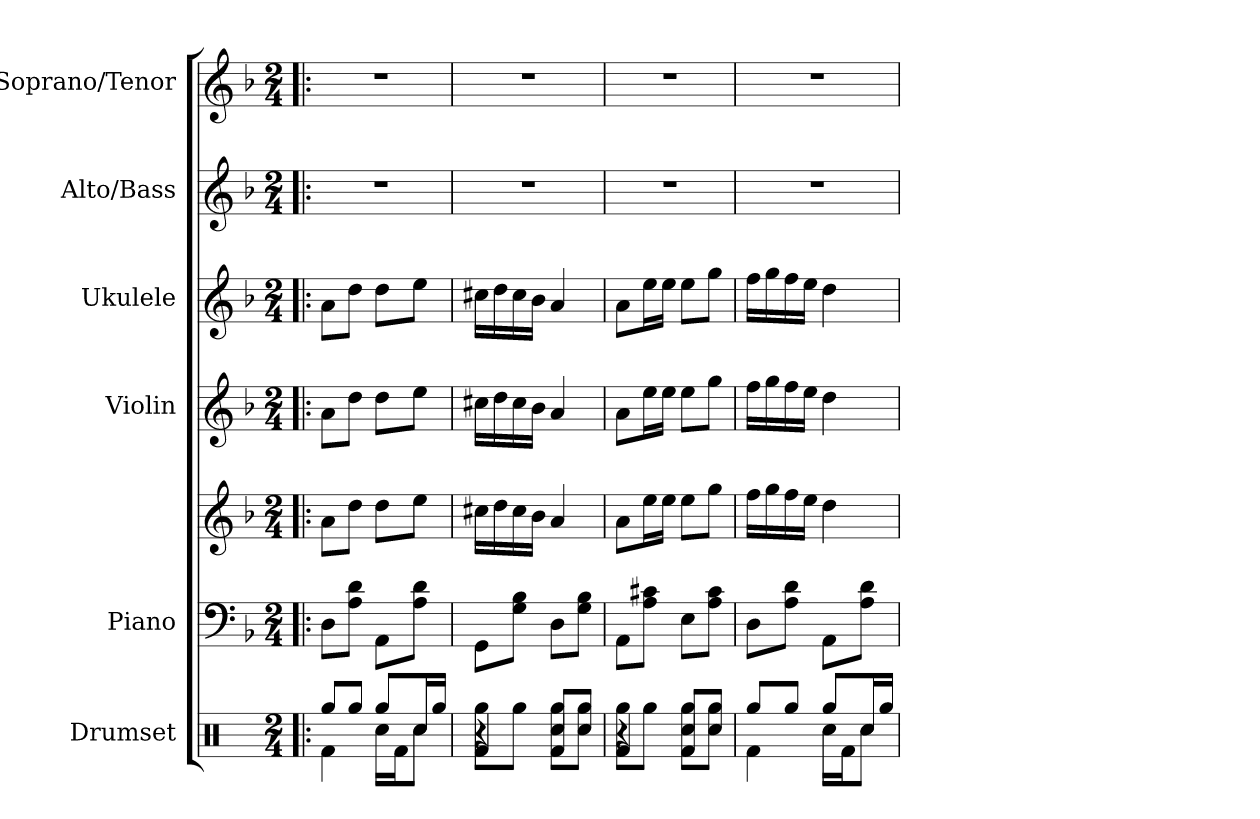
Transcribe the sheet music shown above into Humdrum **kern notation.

**kern	**kern	**kern	**kern	**kern	**kern	**kern
*part6	*part5	*part5	*part4	*part3	*part2	*part1
*staff7	*staff6	*staff5	*staff4	*staff3	*staff2	*staff1
*I"Drumset	*I"Piano	*	*I"Violin	*I"Ukulele	*I"Alto/Bass	*I"Soprano/Tenor
*I'D. Set	*I'Pno	*	*I'Vln.	*I'Uk.	*I'A/B	*I'S/T
*clefX	*clefF4	*clefG2	*clefG2	*clefG2	*clefG2	*clefG2
*k[]	*k[b-]	*k[b-]	*k[b-]	*k[b-]	*k[b-]	*k[b-]
*M2/4	*M2/4	*M2/4	*M2/4	*M2/4	*M2/4	*M2/4
*MM100	*MM100	*MM100	*MM100	*MM100	*MM100	*MM100
=1!|:	=1!|:	=1!|:	=1!|:	=1!|:	=1!|:	=1!|:
*^	*	*	*	*	*	*
8Rgg/L	4Rf\	8D\L	8a\L	8a\L	8a\L	2r	2r
8Rgg/J	.	8A\ 8d\J	8dd\J	8dd\J	8dd\J	.	.
8Rgg/L	16Rcc\LL	8AA\L	8dd\L	8dd\L	8dd\L	.	.
.	16Rf\J	.	.	.	.	.	.
16Rcc/L	8Rcc\J	8A\ 8d\J	8ee\J	8ee\J	8ee\J	.	.
16Rgg/JJ	.	.	.	.	.	.	.
=2	=2	=2	=2	=2	=2	=2	=2
*	*^	*	*	*	*	*	*
4r	8Rgg\L	4Rf/	8GG\L	16cc#X\LL	16cc#X\LL	16cc#X\LL	2r	2r
.	.	.	.	16dd\	16dd\	16dd\	.	.
.	8Rgg\J	.	8G\ 8B-\J	16cc#\	16cc#\	16cc#\	.	.
.	.	.	.	16b-\JJ	16b-\JJ	16b-\JJ	.	.
4Rf/	8Rgg\L	8Rcc/L	8D\L	4a/	4a/	4a/	.	.
.	8Rgg\J	8Rcc/J	8G\ 8B-\J	.	.	.	.	.
=3	=3	=3	=3	=3	=3	=3	=3	=3
4r	8Rgg\L	4Rf/	8AA\L	8a\L	8a\L	8a\L	2r	2r
.	8Rgg\J	.	8A\ 8c#X\J	16ee\L	16ee\L	16ee\L	.	.
.	.	.	.	16ee\JJ	16ee\JJ	16ee\JJ	.	.
4Rf/	8Rgg\L	8Rcc/L	8E\L	8ee\L	8ee\L	8ee\L	.	.
.	8Rgg\J	8Rcc/J	8A\ 8c#\J	8gg\J	8gg\J	8gg\J	.	.
*	*v	*v	*	*	*	*	*	*
=4	=4	=4	=4	=4	=4	=4	=4
8Rgg/L	4Rf\	8D\L	16ff\LL	16ff\LL	16ff\LL	2r	2r
.	.	.	16gg\	16gg\	16gg\	.	.
8Rgg/J	.	8A\ 8d\J	16ff\	16ff\	16ff\	.	.
.	.	.	16ee\JJ	16ee\JJ	16ee\JJ	.	.
8Rgg/L	16Rcc\LL	8AA\L	4dd\	4dd\	4dd\	.	.
.	16Rf\J	.	.	.	.	.	.
16Rcc/L	8Rcc\J	8A\ 8d\J	.	.	.	.	.
16Rgg/JJ	.	.	.	.	.	.	.
*v	*v	*	*	*	*	*	*
=	=	=	=	=	=	=
*-	*-	*-	*-	*-	*-	*-
